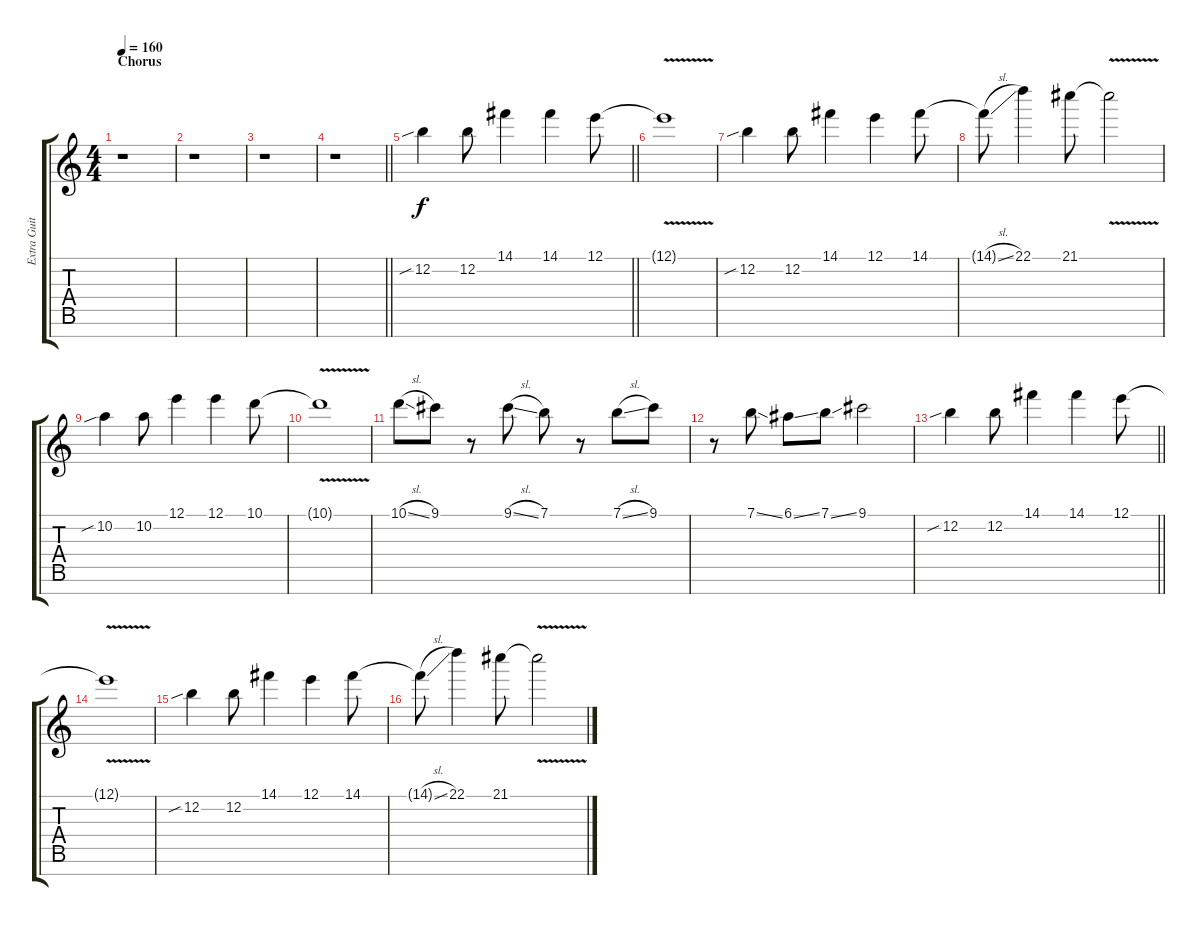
\track ("Extra Guitar" "Extra Guit") {instrument distortionguitar}
\staff {score tabs}
\tuning (E4 B3 G3 D3 A2 E2 B1) {hide}
\ts (4 4)
\section ("" "Chorus")
\tempo 160
\clef g2
\ks c
r.1{dy f} |
r.1 |
r.1 |
\barLineRight lightlight
r.1 |
\section ("" "")
\barLineRight lightlight
12.2{sib}.4 12.2.8 14.1.4 14.1.4 12.1.8 |
12.1{v t}.1 |
12.2{sib}.4 12.2.8 14.1.4 12.1.4 14.1.8 |
14.1{sl t}.8 22.1.4 21.1.8 21.1{v t}.2 |
10.2{sib}.4 10.2.8 12.1.4 12.1.4 10.1.8 |
10.1{v t}.1 |
10.1{sl}.8 9.1.8 r.8 9.1{sl}.8 7.1.8 r.8 7.1{sl}.8 9.1.8 |
r.8 7.1{ss}.8 6.1{ss}.8 7.1{ss}.8 9.1.2 |
\barLineRight lightlight
12.2{sib}.4 12.2.8 14.1.4 14.1.4 12.1.8 |
12.1{v t}.1 |
12.2{sib}.4 12.2.8 14.1.4 12.1.4 14.1.8 |
14.1{sl t}.8 22.1.4 21.1.8 21.1{v t}.2
